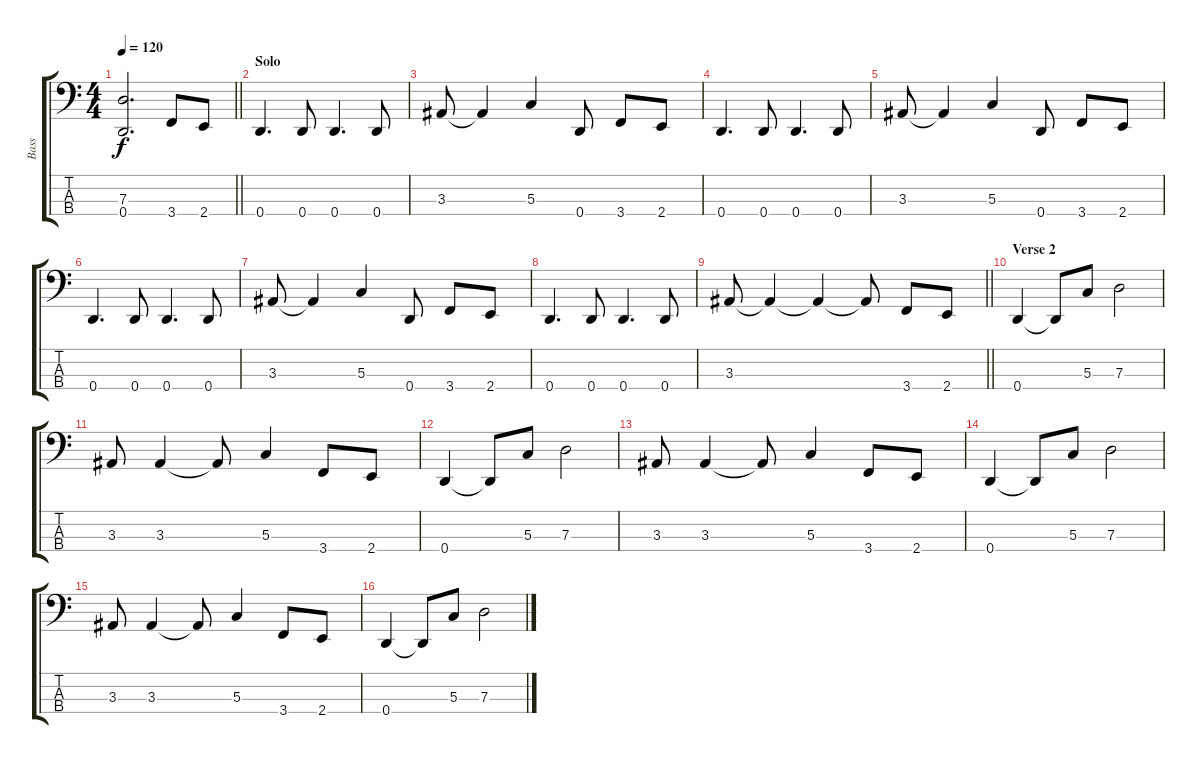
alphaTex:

\track ("Bass" "Bass") {instrument electricbasspick}
\staff {score tabs}
\tuning (F2 C2 G1 D1) {hide}
\ts (4 4)
\tempo 120
\clef f4
\barLineRight lightlight
\ks c
(7.3{t} 0.4{t}).2{d dy f} 3.4.8 2.4.8 |
\section ("" "Solo")
0.4.4{d} 0.4.8 0.4.4{d} 0.4.8 |
3.3.8 3.3{t}.4 5.3.4 0.4.8 3.4.8 2.4.8 |
0.4.4{d} 0.4.8 0.4.4{d} 0.4.8 |
3.3.8 3.3{t}.4 5.3.4 0.4.8 3.4.8 2.4.8 |
0.4.4{d} 0.4.8 0.4.4{d} 0.4.8 |
3.3.8 3.3{t}.4 5.3.4 0.4.8 3.4.8 2.4.8 |
0.4.4{d} 0.4.8 0.4.4{d} 0.4.8 |
\barLineRight lightlight
3.3.8 3.3{t}.4 3.3{t}.4 3.3{t}.8 3.4.8 2.4.8 |
\section ("" "Verse 2")
0.4.4 0.4{t}.8 5.3.8 7.3.2 |
3.3.8 3.3.4 3.3{t}.8 5.3.4 3.4.8 2.4.8 |
0.4.4 0.4{t}.8 5.3.8 7.3.2 |
3.3.8 3.3.4 3.3{t}.8 5.3.4 3.4.8 2.4.8 |
0.4.4 0.4{t}.8 5.3.8 7.3.2 |
3.3.8 3.3.4 3.3{t}.8 5.3.4 3.4.8 2.4.8 |
0.4.4 0.4{t}.8 5.3.8 7.3.2
